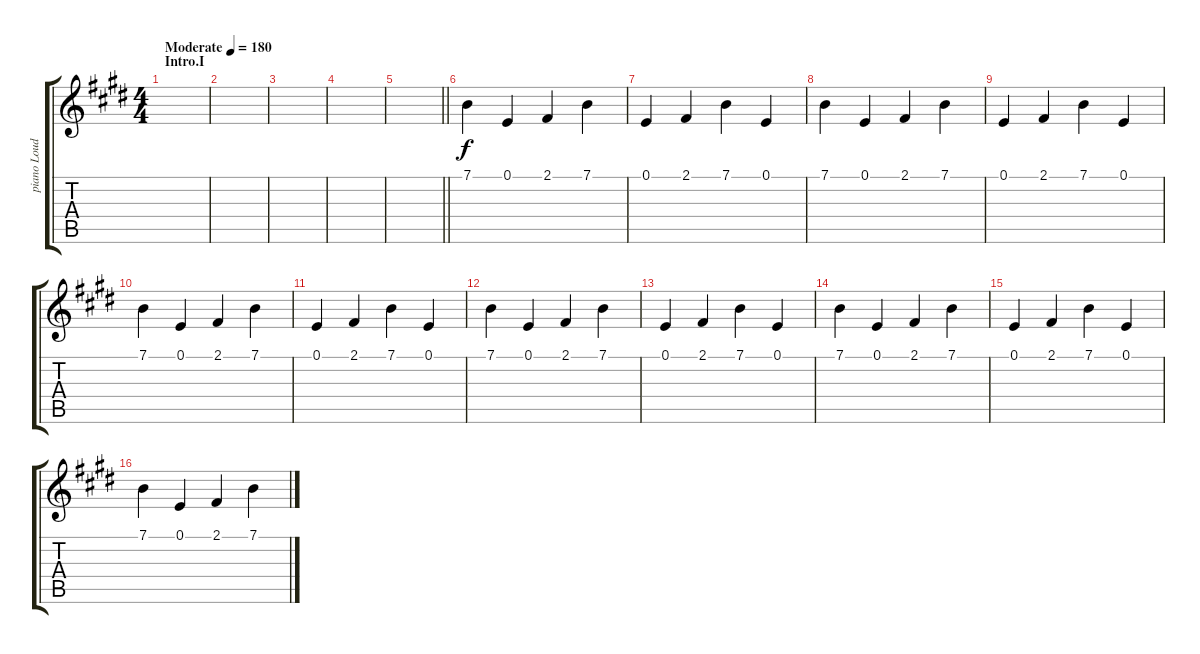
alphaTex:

\track ("piano Loud" "piano Loud") {instrument electricgrandpiano}
\staff {score tabs}
\tuning (E4 B3 G3 D3 A2 E2) {hide}
\ts (4 4)
\section ("" "Intro.I")
\tempo (180 "Moderate")
\clef g2
\ks e
|
|
|
|
\barLineRight lightlight
|
7.1.4 0.1.4 2.1.4 7.1.4 |
0.1.4 2.1.4 7.1.4 0.1.4 |
7.1.4 0.1.4 2.1.4 7.1.4 |
0.1.4 2.1.4 7.1.4 0.1.4 |
7.1.4 0.1.4 2.1.4 7.1.4 |
0.1.4 2.1.4 7.1.4 0.1.4 |
7.1.4 0.1.4 2.1.4 7.1.4 |
0.1.4 2.1.4 7.1.4 0.1.4 |
7.1.4 0.1.4 2.1.4 7.1.4 |
0.1.4 2.1.4 7.1.4 0.1.4 |
7.1.4 0.1.4 2.1.4 7.1.4
